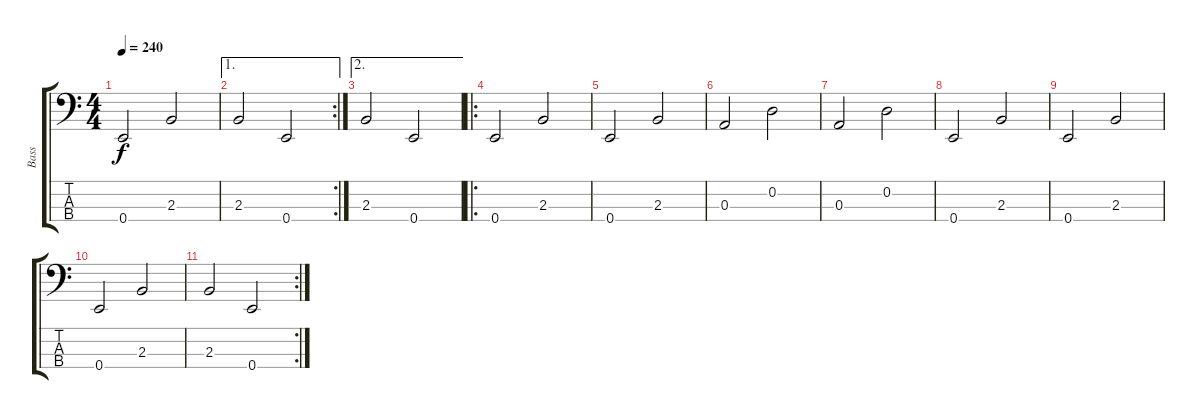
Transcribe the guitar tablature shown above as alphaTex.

\track ("Bass" "Bass") {instrument slapbass1}
\staff {score tabs}
\tuning (G2 D2 A1 E1) {hide}
\ts (4 4)
\tempo 240
\clef f4
\ks c
0.4.2{dy f} 2.3.2 |
\ae 1
\rc 2
2.3.2 0.4.2 |
\ae 2
2.3.2 0.4.2 |
\ro
0.4.2 2.3.2 |
0.4.2 2.3.2 |
0.3.2 0.2.2 |
0.3.2 0.2.2 |
0.4.2 2.3.2 |
0.4.2 2.3.2 |
0.4.2 2.3.2 |
\rc 2
2.3.2 0.4.2
